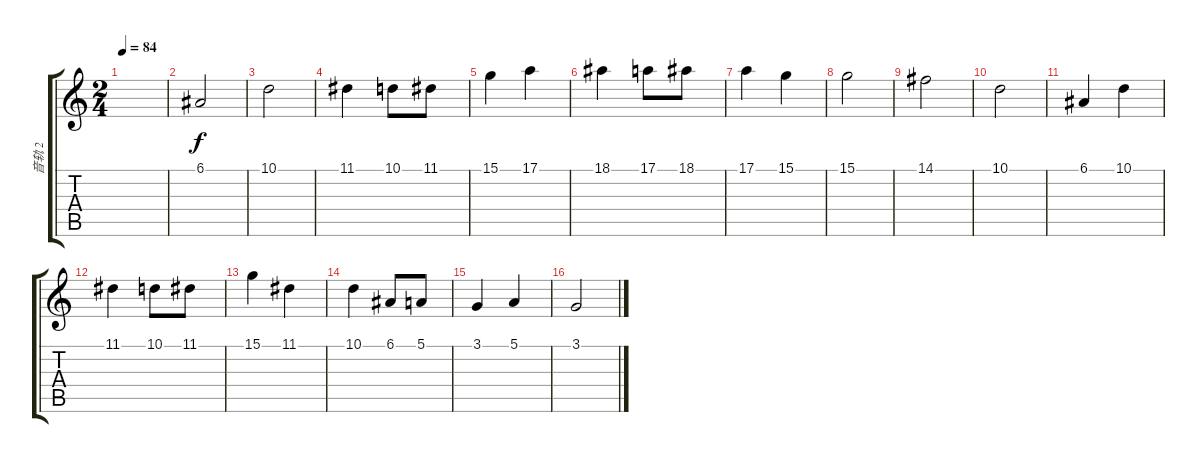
\track ("音轨 2" "音轨 2") {instrument panflute}
\staff {score tabs}
\tuning (E4 B3 G3 D3 A2 E2) {hide}
\ts (2 4)
\tempo 84
\clef g2
\ks c
|
6.1.2 |
10.1.2 |
11.1.4 10.1.8 11.1.8 |
15.1.4 17.1.4 |
18.1.4 17.1.8 18.1.8 |
17.1.4 15.1.4 |
15.1.2 |
14.1.2 |
10.1.2 |
6.1.4 10.1.4 |
11.1.4 10.1.8 11.1.8 |
15.1.4 11.1.4 |
10.1.4 6.1.8 5.1.8 |
3.1.4 5.1.4 |
3.1.2
